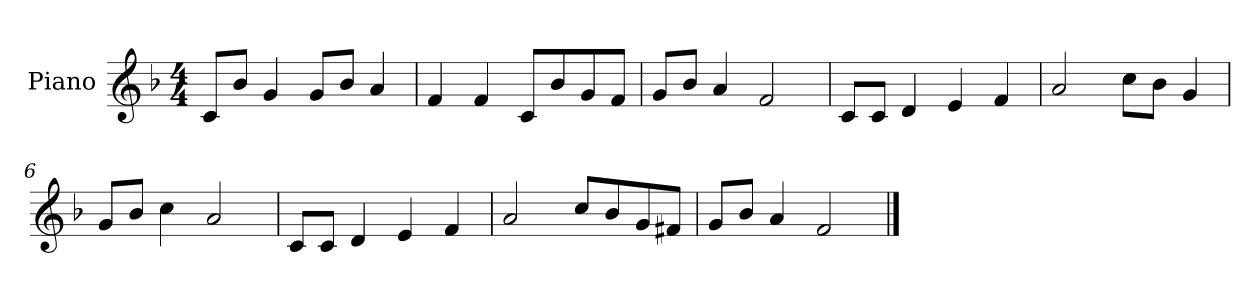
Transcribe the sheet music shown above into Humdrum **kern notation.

**kern
*part1
*staff1
*I"Piano
*I'P-no
*clefG2
*k[b-]
*M4/4
*MM90
=1
8c/L
8b-/J
4g/
8g/L
8b-/J
4a/
=2
4f/
4f/
8c/L
8b-/
8g/
8f/J
=3
8g/L
8b-/J
4a/
2f/
=4
8c/L
8c/J
4d/
4e/
4f/
=5
2a/
8cc\L
8b-\J
4g/
=6
8g/L
8b-/J
4cc\
2a/
=7
8c/L
8c/J
4d/
4e/
4f/
!!LO:LB:g=z
=8
2a/
8cc/L
8b-/
8g/
8f#X/J
=9
8g/L
8b-/J
4a/
2f/
==
*-
